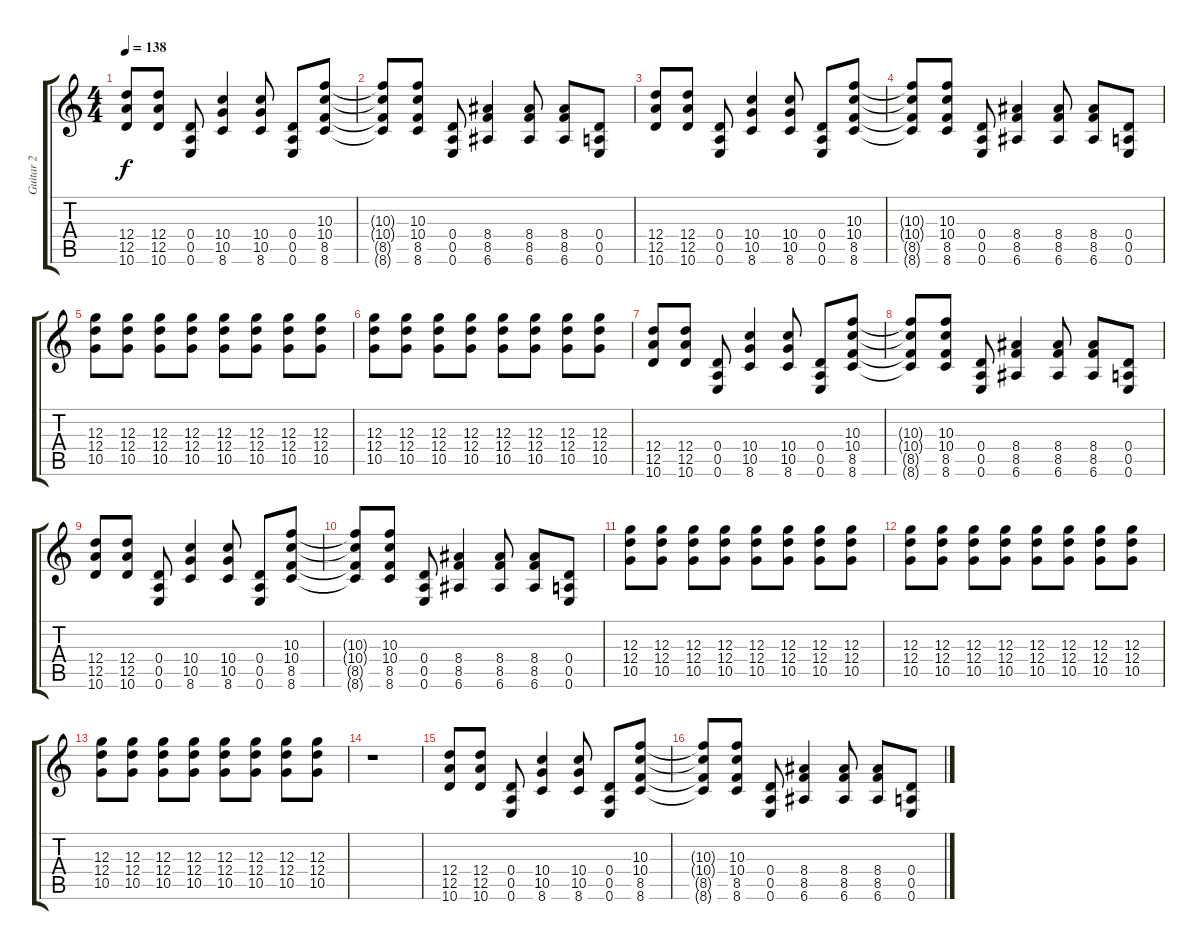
\track ("Guitar 2" "Guitar 2") {instrument overdrivenguitar}
\staff {score tabs}
\tuning (E4 B3 G3 D3 A2 E2) {hide}
\ts (4 4)
\tempo 138
\clef g2
\ks c
(12.4 12.5 10.6).8{dy f} (12.4 12.5 10.6).8 (0.4 0.5 0.6).8 (10.4 10.5 8.6).4 (10.4 10.5 8.6).8 (0.4 0.5 0.6).8 (10.3 10.4 8.5 8.6).8 |
(10.3{t} 10.4{t} 8.5{t} 8.6{t}).8 (10.3 10.4 8.5 8.6).8 (0.4 0.5 0.6).8 (8.4 8.5 6.6).4 (8.4 8.5 6.6).8 (8.4 8.5 6.6).8 (0.4 0.5 0.6).8 |
(12.4 12.5 10.6).8 (12.4 12.5 10.6).8 (0.4 0.5 0.6).8 (10.4 10.5 8.6).4 (10.4 10.5 8.6).8 (0.4 0.5 0.6).8 (10.3 10.4 8.5 8.6).8 |
(10.3{t} 10.4{t} 8.5{t} 8.6{t}).8 (10.3 10.4 8.5 8.6).8 (0.4 0.5 0.6).8 (8.4 8.5 6.6).4 (8.4 8.5 6.6).8 (8.4 8.5 6.6).8 (0.4 0.5 0.6).8 |
(12.3 12.4 10.5).8 (12.3 12.4 10.5).8 (12.3 12.4 10.5).8 (12.3 12.4 10.5).8 (12.3 12.4 10.5).8 (12.3 12.4 10.5).8 (12.3 12.4 10.5).8 (12.3 12.4 10.5).8 |
(12.3 12.4 10.5).8 (12.3 12.4 10.5).8 (12.3 12.4 10.5).8 (12.3 12.4 10.5).8 (12.3 12.4 10.5).8 (12.3 12.4 10.5).8 (12.3 12.4 10.5).8 (12.3 12.4 10.5).8 |
(12.4 12.5 10.6).8 (12.4 12.5 10.6).8 (0.4 0.5 0.6).8 (10.4 10.5 8.6).4 (10.4 10.5 8.6).8 (0.4 0.5 0.6).8 (10.3 10.4 8.5 8.6).8 |
(10.3{t} 10.4{t} 8.5{t} 8.6{t}).8 (10.3 10.4 8.5 8.6).8 (0.4 0.5 0.6).8 (8.4 8.5 6.6).4 (8.4 8.5 6.6).8 (8.4 8.5 6.6).8 (0.4 0.5 0.6).8 |
(12.4 12.5 10.6).8 (12.4 12.5 10.6).8 (0.4 0.5 0.6).8 (10.4 10.5 8.6).4 (10.4 10.5 8.6).8 (0.4 0.5 0.6).8 (10.3 10.4 8.5 8.6).8 |
(10.3{t} 10.4{t} 8.5{t} 8.6{t}).8 (10.3 10.4 8.5 8.6).8 (0.4 0.5 0.6).8 (8.4 8.5 6.6).4 (8.4 8.5 6.6).8 (8.4 8.5 6.6).8 (0.4 0.5 0.6).8 |
(12.3 12.4 10.5).8 (12.3 12.4 10.5).8 (12.3 12.4 10.5).8 (12.3 12.4 10.5).8 (12.3 12.4 10.5).8 (12.3 12.4 10.5).8 (12.3 12.4 10.5).8 (12.3 12.4 10.5).8 |
(12.3 12.4 10.5).8 (12.3 12.4 10.5).8 (12.3 12.4 10.5).8 (12.3 12.4 10.5).8 (12.3 12.4 10.5).8 (12.3 12.4 10.5).8 (12.3 12.4 10.5).8 (12.3 12.4 10.5).8 |
(12.3 12.4 10.5).8 (12.3 12.4 10.5).8 (12.3 12.4 10.5).8 (12.3 12.4 10.5).8 (12.3 12.4 10.5).8 (12.3 12.4 10.5).8 (12.3 12.4 10.5).8 (12.3 12.4 10.5).8 |
r.1 |
(12.4 12.5 10.6).8 (12.4 12.5 10.6).8 (0.4 0.5 0.6).8 (10.4 10.5 8.6).4 (10.4 10.5 8.6).8 (0.4 0.5 0.6).8 (10.3 10.4 8.5 8.6).8 |
(10.3{t} 10.4{t} 8.5{t} 8.6{t}).8 (10.3 10.4 8.5 8.6).8 (0.4 0.5 0.6).8 (8.4 8.5 6.6).4 (8.4 8.5 6.6).8 (8.4 8.5 6.6).8 (0.4 0.5 0.6).8
